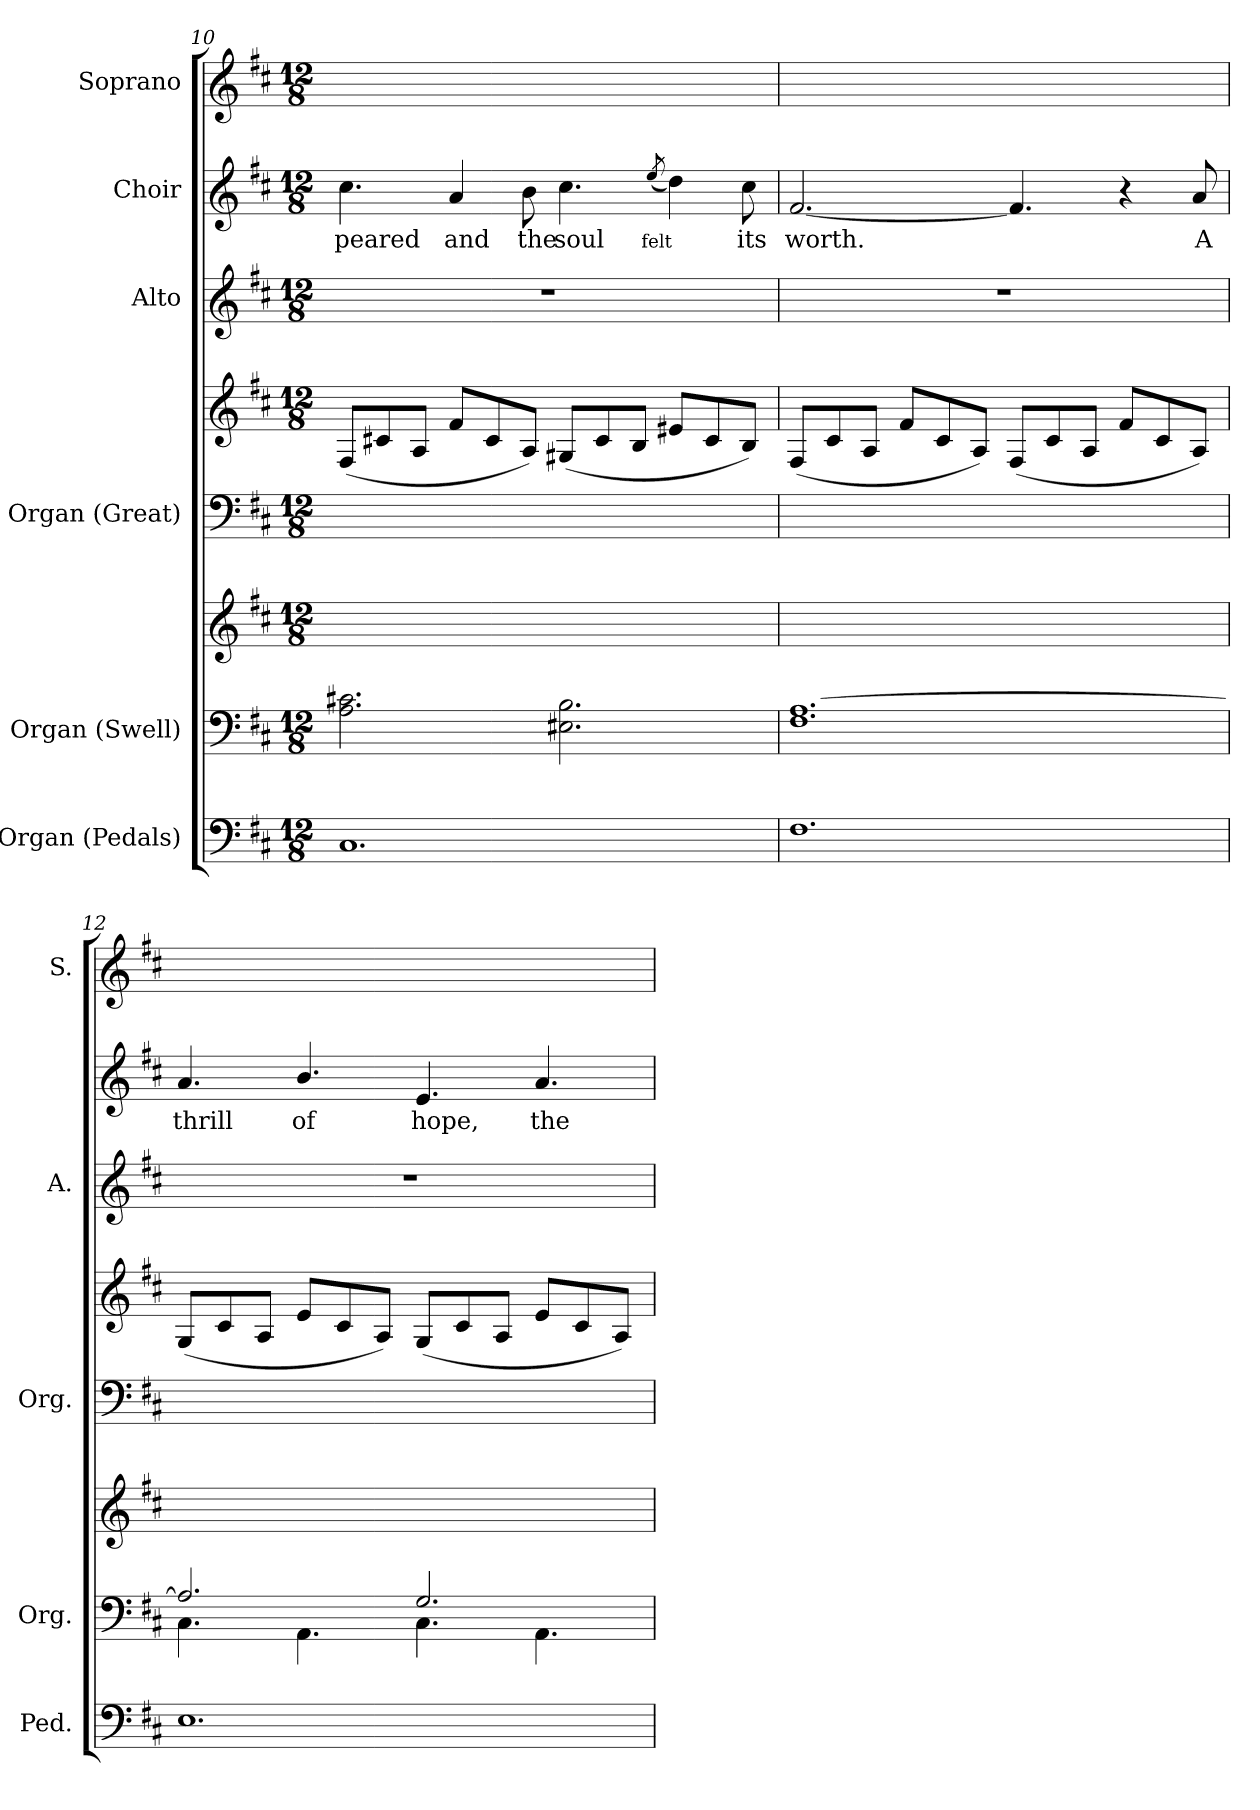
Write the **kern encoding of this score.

**kern	**kern	**kern	**kern	**kern	**kern	**kern	**text	**kern	**text
*part6	*part5	*part5	*part4	*part4	*part3	*part2	*part2	*part1	*part1
*staff8	*staff7	*staff6	*staff5	*staff4	*staff3	*staff2	*staff2	*staff1	*staff1
*I"Organ  (Pedals)	*I"Organ (Swell)	*	*I"Organ (Great)	*	*I"Alto	*I"Choir	*	*I"Soprano	*
*I'Ped.	*I'Org.	*	*I'Org.	*	*I'A.	*	*	*I'S.	*
*clefF4	*clefF4	*clefG2	*clefF4	*clefG2	*clefG2	*clefG2	*	*clefG2	*
*k[f#c#]	*k[f#c#]	*k[f#c#]	*k[f#c#]	*k[f#c#]	*k[f#c#]	*k[f#c#]	*	*k[f#c#]	*
*D:	*D:	*D:	*D:	*D:	*D:	*D:	*	*D:	*
*M12/8	*M12/8	*M12/8	*M12/8	*M12/8	*M12/8	*M12/8	*	*M12/8	*
=10	=10	=10	=10	=10	=10	=10	=10	=10	=10
!	!	!LO:N:vis=1	!LO:N:vis=1	!	!LO:N:vis=1	!	!	!	!
!	!	!	!	!	!	!	!LO:LY:b:color=#000000	!	!
!	!	!	!	!	!	!	!	!	!LO:LY:b:color=#000000
1.C#i	2.Ai\ 2.c#Xi	1.ryy	1.ryy	(8F#i/L	1.r	4.cc#i\	-peared	4.cc#i\yy	-peared
.	.	.	.	8c#Xi/	.	.	.	.	.
.	.	.	.	8Ai/J	.	.	.	.	.
!	!	!	!	!	!	!	!LO:LY:b:color=#000000	!	!
!	!	!	!	!	!	!	!	!	!LO:LY:b:color=#000000
.	.	.	.	8f#i/L	.	4ai/	and	4ai/yy	and
.	.	.	.	8c#i/	.	.	.	.	.
!	!	!	!	!	!	!	!LO:LY:b:color=#000000	!	!
!	!	!	!	!	!	!	!	!	!LO:LY:b:color=#000000
.	.	.	.	8Ai/J)	.	8bi\	the	8bi\yy	the
!	!	!	!	!	!	!	!LO:LY:b:color=#000000	!	!
!	!	!	!	!	!	!	!	!	!LO:LY:b:color=#000000
.	2.E#Xi\ 2.Bi	.	.	(8G#Xi/L	.	4.cc#i\	soul	4.cc#i\yy	soul
.	.	.	.	8c#i/	.	.	.	.	.
.	.	.	.	8Bi/J	.	.	.	.	.
!	!	!	!	!	!	!	!	!	!LO:LY:b:color=#000000
!	!	!	!	!	!	!	!LO:LY:b:color=#000000	!	!
.	.	.	.	.	.	(8qeei/	felt	(8qeei/yy	felt
.	.	.	.	8e#Xi/L	.	4ddi\)	.	4ddi\yy)	.
.	.	.	.	8c#i/	.	.	.	.	.
!	!	!	!	!	!	!	!LO:LY:b:color=#000000	!	!
!	!	!	!	!	!	!	!	!	!LO:LY:b:color=#000000
.	.	.	.	8Bi/J)	.	8cc#i\	its	8cc#i\yy	its
=11	=11	=11	=11	=11	=11	=11	=11	=11	=11
!	!	!LO:N:vis=1	!LO:N:vis=1	!	!LO:N:vis=1	!	!	!	!
!	!	!	!	!	!	!	!LO:LY:b:color=#000000	!	!
!	!	!	!	!	!	!	!	!	!LO:LY:b:color=#000000
1.F#i	1.F#i [>1.Ai	1.ryy	1.ryy	(8F#i/L	1.r	[<2.f#i/	worth.	[<2.f#i/yy	worth.
.	.	.	.	8c#i/	.	.	.	.	.
.	.	.	.	8Ai/J	.	.	.	.	.
.	.	.	.	8f#i/L	.	.	.	.	.
.	.	.	.	8c#i/	.	.	.	.	.
.	.	.	.	8Ai/J)	.	.	.	.	.
.	.	.	.	(8F#i/L	.	4.f#i/]	.	4.f#i/yy]	.
.	.	.	.	8c#i/	.	.	.	.	.
.	.	.	.	8Ai/J	.	.	.	.	.
.	.	.	.	8f#i/L	.	4r	.	4ryy	.
.	.	.	.	8c#i/	.	.	.	.	.
!	!	!	!	!	!	!	!LO:LY:b:color=#000000	!	!
!	!	!	!	!	!	!	!	!	!LO:LY:b:color=#000000
.	.	.	.	8Ai/J)	.	8ai/	A	8ai/yy	A
!!LO:LB:g=z
=12	=12	=12	=12	=12	=12	=12	=12	=12	=12
*	*^	*	*	*	*	*	*	*	*
!	!	!	!LO:N:vis=1	!LO:N:vis=1	!	!LO:N:vis=1	!	!	!	!
!	!	!	!	!	!	!	!	!LO:LY:b:color=#000000	!	!
!	!	!	!	!	!	!	!	!	!	!LO:LY:b:color=#000000
1.Ei	2.Ai/]	4.C#i\	1.ryy	1.ryy	(8Gi/L	1.r	4.ai/	thrill	4.ai/yy	thrill
.	.	.	.	.	8c#i/	.	.	.	.	.
.	.	.	.	.	8Ai/J	.	.	.	.	.
!	!	!	!	!	!	!	!	!LO:LY:b:color=#000000	!	!
!	!	!	!	!	!	!	!	!	!	!LO:LY:b:color=#000000
.	.	4.AAi\	.	.	8ei/L	.	4.bi/	of	4.bi/yy	of
.	.	.	.	.	8c#i/	.	.	.	.	.
.	.	.	.	.	8Ai/J)	.	.	.	.	.
!	!	!	!	!	!	!	!	!LO:LY:b:color=#000000	!	!
!	!	!	!	!	!	!	!	!	!	!LO:LY:b:color=#000000
.	2.Gi/	4.C#i\	.	.	(8Gi/L	.	4.ei/	hope,	4.ei/yy	hope,
.	.	.	.	.	8c#i/	.	.	.	.	.
.	.	.	.	.	8Ai/J	.	.	.	.	.
!	!	!	!	!	!	!	!	!LO:LY:b:color=#000000	!	!
!	!	!	!	!	!	!	!	!	!	!LO:LY:b:color=#000000
.	.	4.AAi\	.	.	8ei/L	.	4.ai/	the	4.ai/yy	the
.	.	.	.	.	8c#i/	.	.	.	.	.
.	.	.	.	.	8Ai/J)	.	.	.	.	.
*	*v	*v	*	*	*	*	*	*	*	*
=	=	=	=	=	=	=	=	=	=
*-	*-	*-	*-	*-	*-	*-	*-	*-	*-
